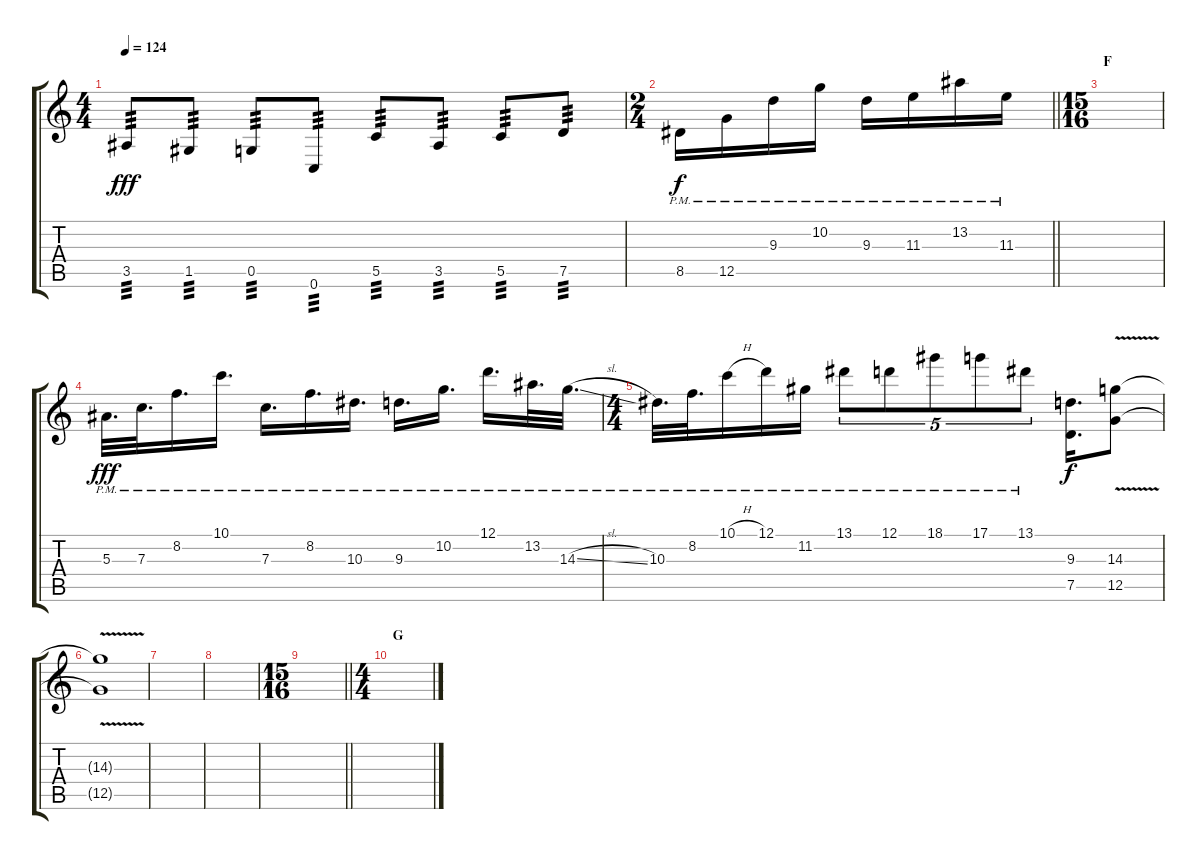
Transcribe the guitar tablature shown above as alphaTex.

\track "" {instrument overdrivenguitar}
\staff {score tabs}
\tuning (D4 A3 F3 C3 G2 C2) {hide}
\ts (4 4)
\tempo 124
\clef g2
\ks c
3.5.8{tp 3 dy fff} 1.5.8{tp 3} 0.5.8{tp 3} 0.6.8{tp 3} 5.5.8{tp 3} 3.5.8{tp 3} 5.5.8{tp 3} 7.5.8{tp 3} |
\ts (2 4)
\barLineRight lightlight
8.5{pm}.16{dy f} 12.5{pm}.16 9.3{pm}.16 10.2{pm}.16 9.3{pm}.16 11.3{pm}.16 13.2{pm}.16 11.3{pm}.16 |
\ts (15 16)
\section ("" "F")
|
5.3{pm}.32{d dy fff} 7.3{pm}.32{d} 8.2{pm}.16{d} 10.1{pm}.16{d} 7.3{pm}.16{d} 8.2{pm}.16{d} 10.3{pm}.16{d} 9.3{pm}.16{d} 10.2{pm}.16{d} 12.1{pm}.16{d} 13.2{pm}.32{d} 14.3{sl pm}.32{d} |
\ts (4 4)
10.3{pm}.32{d} 8.2{pm}.32{d} 10.1{h pm}.16 12.1{pm}.16 11.2{pm}.16 13.1{pm}.8{tu (5 4)} 12.1{pm}.8{tu (5 4)} 18.1{pm}.8{tu (5 4)} 17.1{pm}.8{tu (5 4)} 13.1{pm}.8{tu (5 4)} (9.3 7.5).16{d dy f} (14.3 12.5{v}).8 |
(14.3{t} 12.5{t}).1 |
|
|
\ts (15 16)
\barLineRight lightlight
|
\ts (4 4)
\section ("" "G")
